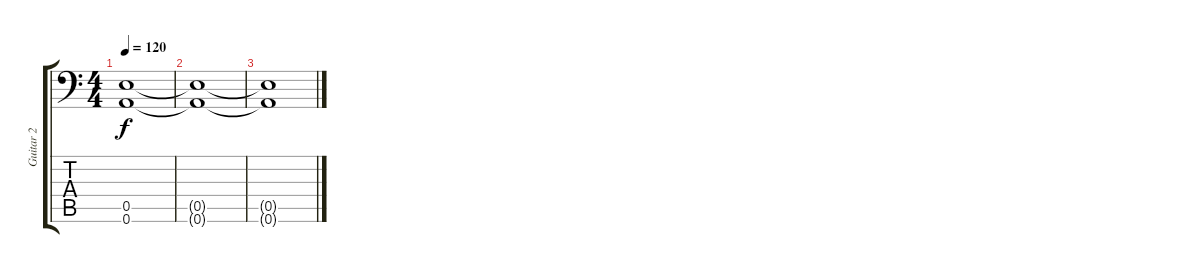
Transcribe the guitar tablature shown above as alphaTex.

\track ("Guitar 2" "Guitar 2") {instrument overdrivenguitar}
\staff {score tabs}
\tuning (B3 G3 D3 A2 E2 A1) {hide}
\ts (4 4)
\tempo 120
\clef f4
\ks c
(0.5{t} 0.6{t}).1{dy f} |
(0.5{t} 0.6{t}).1 |
(0.5{t} 0.6{t}).1
